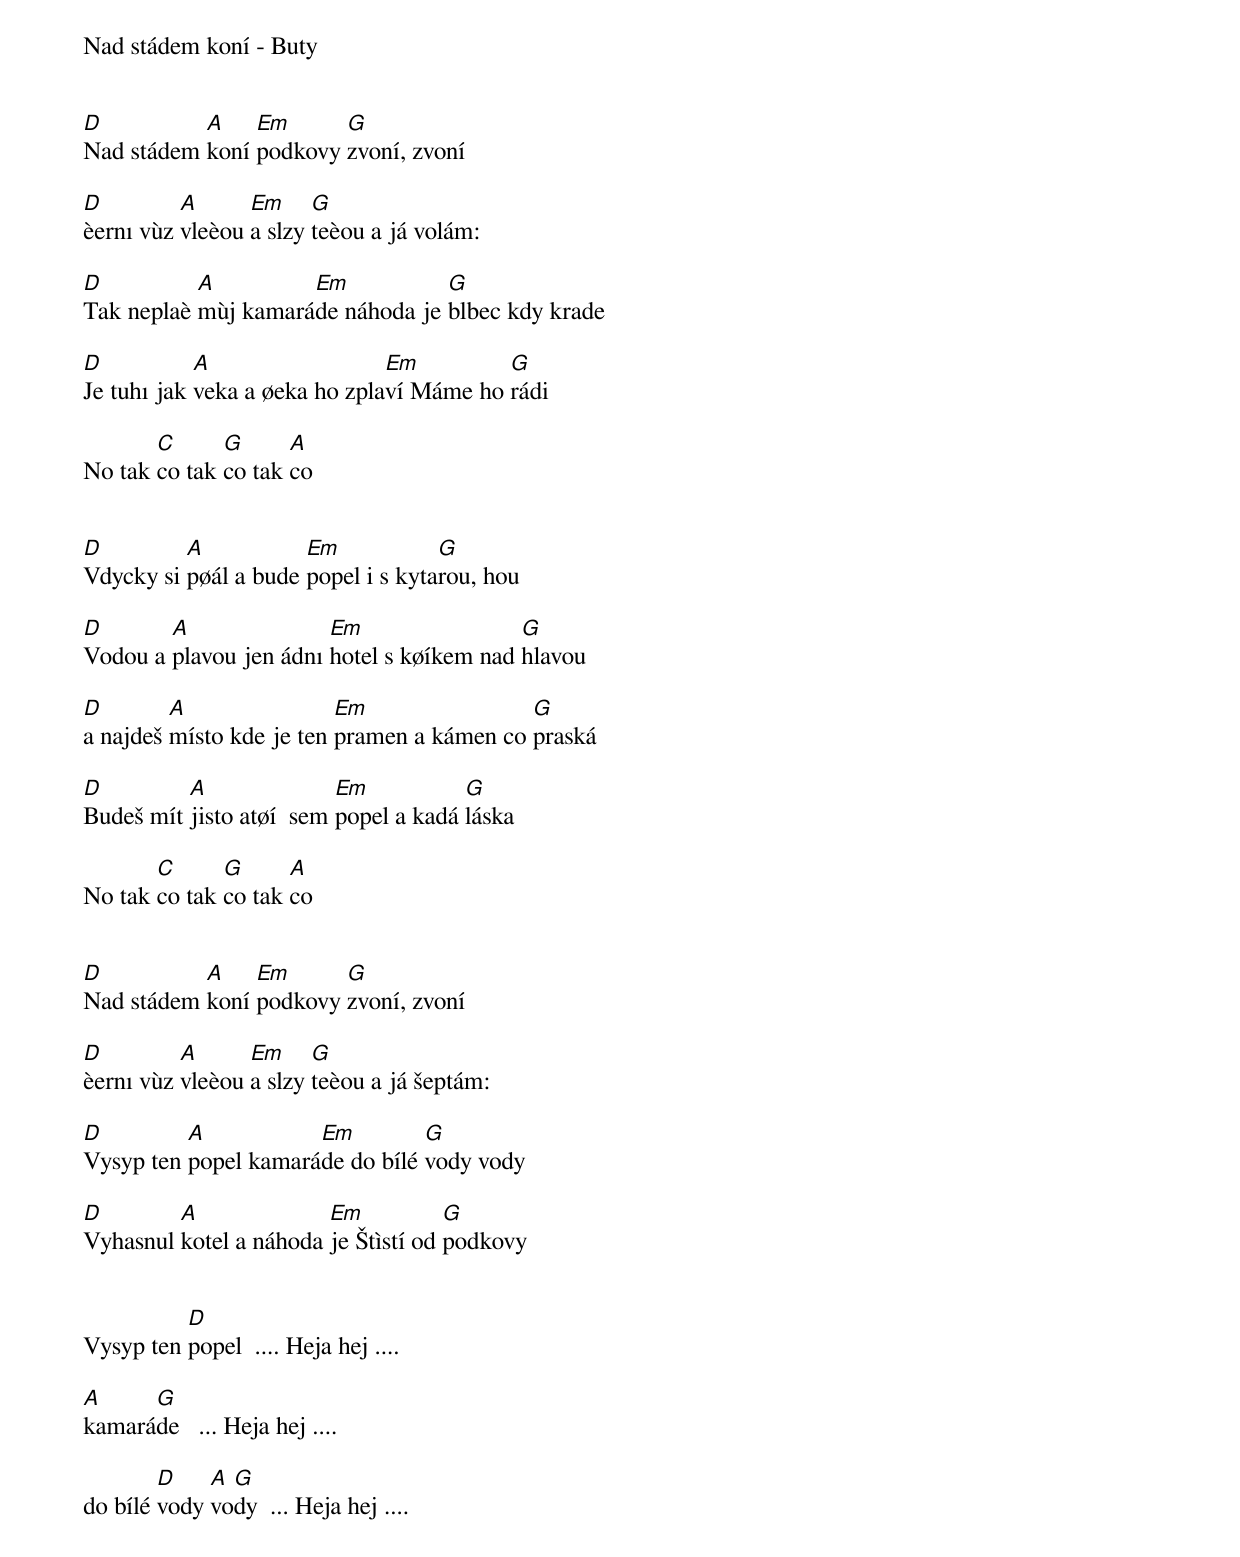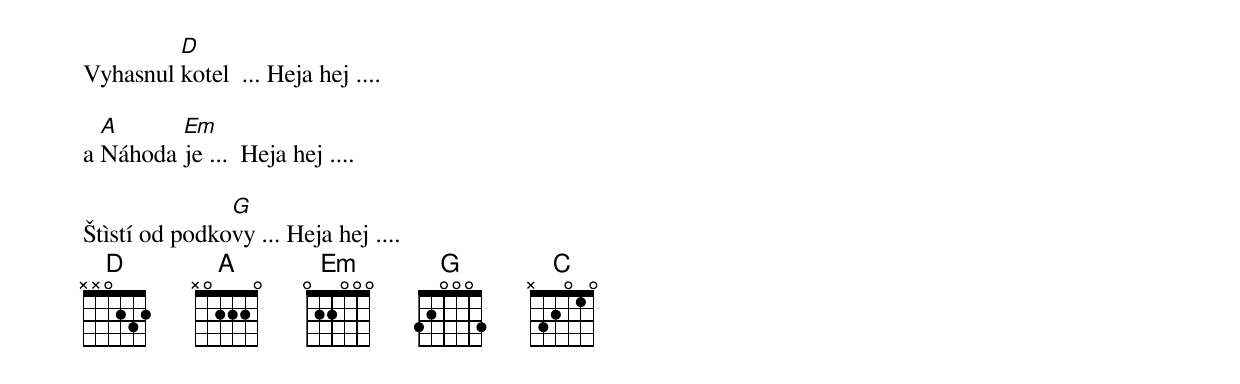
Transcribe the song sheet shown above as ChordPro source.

Nad stádem koní - Buty


[D]Nad stádem [A]koní [Em]podkovy [G]zvoní, zvoní

[D]èernı vùz [A]vleèou [Em]a slzy [G]teèou a já volám:

[D]Tak neplaè [A]mùj kamará[Em]de náhoda je [G]blbec kdy krade

[D]Je tuhı jak [A]veka a øeka ho zpla[Em]ví Máme ho [G]rádi

No tak [C]co tak [G]co tak [A]co


[D]Vdycky si [A]pøál a bude [Em]popel i s kyta[G]rou, hou

[D]Vodou a [A]plavou jen ádnı [Em]hotel s køíkem nad [G]hlavou

[D]a najdeš [A]místo kde je ten [Em]pramen a kámen co [G]praská

[D]Budeš mít [A]jisto atøí  sem [Em]popel a kadá [G]láska

No tak [C]co tak [G]co tak [A]co


[D]Nad stádem [A]koní [Em]podkovy [G]zvoní, zvoní

[D]èernı vùz [A]vleèou [Em]a slzy [G]teèou a já šeptám:

[D]Vysyp ten [A]popel kamará[Em]de do bílé [G]vody vody

[D]Vyhasnul [A]kotel a náhoda [Em]je Štìstí od [G]podkovy


Vysyp ten [D]popel  .... Heja hej ....

[A]kamará[G]de   ... Heja hej ....

do bílé [D]vody [A]vo[G]dy  ... Heja hej ....

Vyhasnul [D]kotel  ... Heja hej ....

a [A]Náhoda [Em]je ...  Heja hej ....

Štìstí od podko[G]vy ... Heja hej ....
